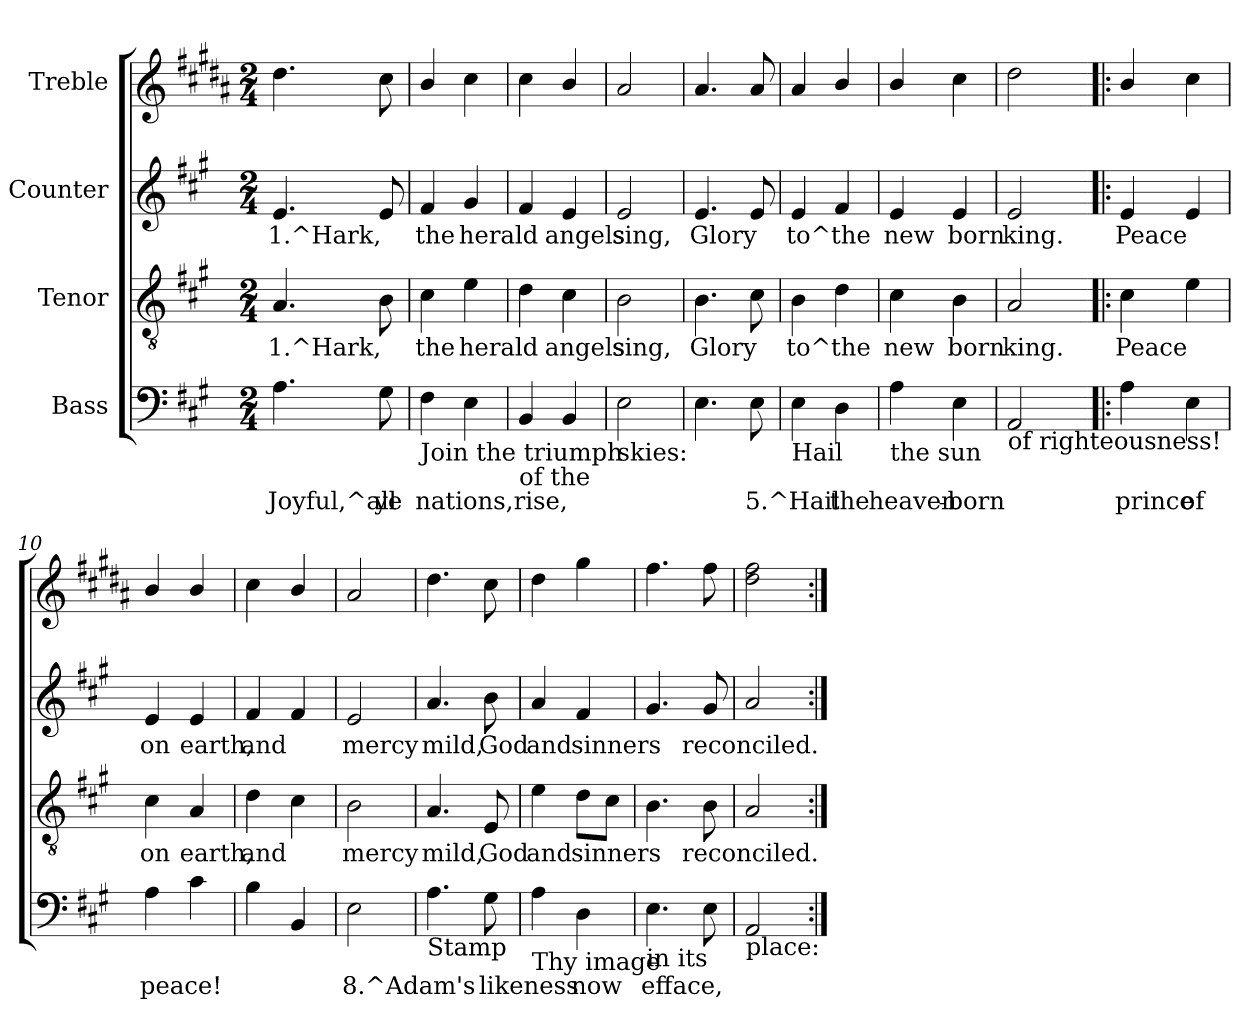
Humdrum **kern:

**kern	**text	**kern	**text	**kern	**text	**kern
*part4	*part4	*part3	*part3	*part2	*part2	*part1
*staff4	*staff4	*staff3	*staff3	*staff2	*staff2	*staff1
*I"Bass	*	*I"Tenor	*	*I"Counter	*	*I"Treble
!!LO:PB:g=z
*stria5	*	*stria5	*	*stria5	*	*stria5
*clefF4	*	*clefGv2	*	*clefG2	*	*clefG2
*	*	*	*	*	*	*ITrd1c2
*k[f#c#g#]	*	*k[f#c#g#]	*	*k[f#c#g#]	*	*k[f#c#g#]
*A:	*	*A:	*	*A:	*	*A:
*M2/4	*	*M2/4	*	*M2/4	*	*M2/4
=1	=1	=1	=1	=1	=1	=1
!	!LO:LY:b:rj	!	!LO:LY:b:rj	!	!LO:LY:b:rj	!
4.A\	Joyful,^all	4.A/	1.^Hark,	4.e/	1.^Hark,	4.cc#\
!	!LO:LY:b:rj	!	!LO:LY:b:rj	!	!LO:LY:b:rj	!
8G#\	ye	8B\	.	8e/	.	8b\
=2	=2	=2	=2	=2	=2	=2
!LO:TX:b:t=Join the triumph	!	!	!	!	!	!
!	!LO:LY:b:rj	!	!LO:LY:b:rj	!	!LO:LY:b:rj	!
4F#\	nations,	4c#\	the	4f#/	the	4a/
!	!LO:LY:b:rj	!	!LO:LY:b:rj	!	!LO:LY:b:rj	!
4E\	.	4e\	herald	4g#/	herald	4b\
=3	=3	=3	=3	=3	=3	=3
!LO:TX:b:t=of the	!	!	!	!	!	!
!	!LO:LY:b:rj	!	!LO:LY:b:rj	!	!LO:LY:b:rj	!
4BB/	rise,	4d\	.	4f#/	.	4b\
!	!LO:LY:b:rj	!	!LO:LY:b:rj	!	!LO:LY:b:rj	!
4BB/	.	4c#\	angels	4e/	angels	4a/
=4	=4	=4	=4	=4	=4	=4
!LO:TX:b:t=skies&colon;	!	!	!	!	!	!
!	!LO:LY:b:rj	!	!LO:LY:b:rj	!	!LO:LY:b:rj	!
2E\	.	2B\	sing,	2e/	sing,	2g#/
=5	=5	=5	=5	=5	=5	=5
!	!LO:LY:b:rj	!	!LO:LY:b:rj	!	!LO:LY:b:rj	!
4.E\	.	4.B\	Glory	4.e/	Glory	4.g#>/
!	!LO:LY:b:rj	!	!LO:LY:b:rj	!	!LO:LY:b:rj	!
8E\	5.^Hail	8c#\	.	8e/	.	8g#/
=6	=6	=6	=6	=6	=6	=6
!LO:TX:b:t=Hail	!	!	!	!	!	!
!	!LO:LY:b:rj	!	!LO:LY:b:rj	!	!LO:LY:b:rj	!
4E\	.	4B\	to^the	4e/	to^the	4g#/
!	!LO:LY:b:rj	!	!LO:LY:b:rj	!	!LO:LY:b:rj	!
4D\	the	4d\	.	4f#/	.	4a/
=7	=7	=7	=7	=7	=7	=7
!LO:TX:b:t=the sun	!	!	!	!	!	!
!	!LO:LY:b:rj	!	!LO:LY:b:rj	!	!LO:LY:b:rj	!
4A\	heaven-	4c#\	new	4e/	new	4a/
!	!LO:LY:b:rj	!	!LO:LY:b:rj	!	!LO:LY:b:rj	!
4E\	-born	4B\	born	4e/	born	4b\
=8	=8	=8	=8	=8	=8	=8
!LO:TX:b:t=of righteousness!	!	!	!	!	!	!
!	!LO:LY:b:rj	!	!LO:LY:b:rj	!	!LO:LY:b:rj	!
2AA/	.	2A/	king.	2e/	king.	2cc#\
!!LO:LB:g=z
=9!|:	=9!|:	=9!|:	=9!|:	=9!|:	=9!|:	=9!|:
!	!LO:LY:b:rj	!	!LO:LY:b:rj	!	!LO:LY:b:rj	!
4A\	prince	4c#\	Peace	4e/	Peace	4a/
!	!LO:LY:b:rj	!	!LO:LY:b:rj	!	!LO:LY:b:rj	!
4E\	of	4e\	.	4e/	.	4b\
=10	=10	=10	=10	=10	=10	=10
!	!LO:LY:b:rj	!	!LO:LY:b:rj	!	!LO:LY:b:rj	!
4A\	peace!	4c#\	on	4e/	on	4a/
!	!LO:LY:b:rj	!	!LO:LY:b:rj	!	!LO:LY:b:rj	!
4c#\	.	4A/	earth,	4e/	earth,	4a/
=11	=11	=11	=11	=11	=11	=11
!	!LO:LY:b:rj	!	!LO:LY:b:rj	!	!LO:LY:b:rj	!
4B\	.	4d\	and	4f#/	and	4b\
!	!LO:LY:b:rj	!	!LO:LY:b:rj	!	!LO:LY:b:rj	!
4BB/	.	4c#\	.	4f#/	.	4a/
=12	=12	=12	=12	=12	=12	=12
!	!LO:LY:b:rj	!	!LO:LY:b:rj	!	!LO:LY:b:rj	!
2E\	8.^Adam's	2B\	mercy	2e/	mercy	2g#/
=13	=13	=13	=13	=13	=13	=13
!LO:TX:b:t=Stamp	!	!	!	!	!	!
!	!LO:LY:b:rj	!	!LO:LY:b:rj	!	!LO:LY:b:rj	!
4.A\	.	4.A/	mild,	4.a/	mild,	4.cc#\
!	!LO:LY:b:rj	!	!LO:LY:b:rj	!	!LO:LY:b:rj	!
8G#\	likeness	8E/	God	8b\	God	8b\
=14	=14	=14	=14	=14	=14	=14
!LO:TX:b:t=Thy image	!	!	!	!	!	!
!	!LO:LY:b:rj	!	!LO:LY:b:rj	!	!LO:LY:b:rj	!
4A\	.	4e\	and	4a/	and	4cc#\
!	!LO:LY:b:rj	!	!LO:LY:b:rj	!	!LO:LY:b:rj	!
4D\	now	8d\L	sinners	4f#/	sinners	4ff#\
!	!	!	!LO:LY:b:rj	!	!	!
.	.	8c#\J	.	.	.	.
=15	=15	=15	=15	=15	=15	=15
!LO:TX:b:t=in its	!	!	!	!	!	!
!	!LO:LY:b:rj	!	!LO:LY:b:rj	!	!LO:LY:b:rj	!
4.E\	efface,	4.B\	.	4.g#/	.	4.ee\
!	!LO:LY:b:rj	!	!LO:LY:b:rj	!	!LO:LY:b:rj	!
8E\	.	8B\	reconciled.	8g#/	reconciled.	8ee\
=16	=16	=16	=16	=16	=16	=16
!LO:TX:b:t=place&colon;	!	!	!	!	!	!
!	!LO:LY:b:rj	!	!LO:LY:b:rj	!	!LO:LY:b:rj	!
2AA/	.	2A/	.	2a/	.	2ee\ 2cc#\
=:|!	=:|!	=:|!	=:|!	=:|!	=:|!	=:|!
*-	*-	*-	*-	*-	*-	*-
